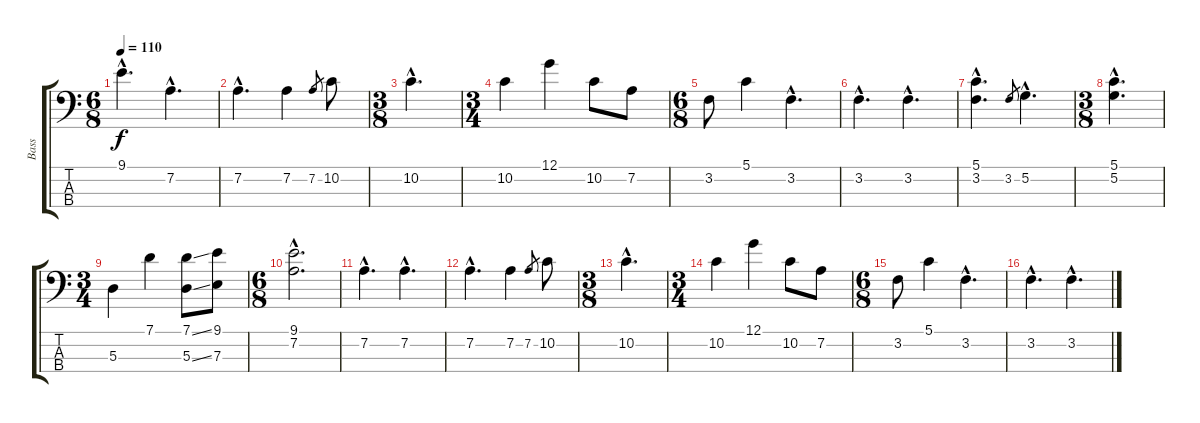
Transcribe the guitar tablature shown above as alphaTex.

\track ("Bass" "Bass") {instrument electricbasspick}
\staff {score tabs}
\tuning (G2 D2 A1 D1) {hide}
\ts (6 8)
\tempo 110
\clef f4
\ks c
9.1{hac t}.4{d dy f} 7.2{hac}.4{d} |
7.2{hac}.4{d} 7.2.4 7.2.8{gr} 10.2.8 |
\ts (3 8)
10.2{hac}.4{d} |
\ts (3 4)
10.2.4 12.1.4 10.2.8 7.2.8 |
\ts (6 8)
3.2.8 5.1.4 3.2{hac}.4{d} |
3.2{hac}.4{d} 3.2{hac}.4{d} |
(5.1{hac} 3.2{hac}).4{d} 3.2.8{gr} 5.2{hac}.4{d} |
\ts (3 8)
(5.1{hac} 5.2{hac}).4{d} |
\ts (3 4)
5.3.4 7.1.4 (7.1{ss} 5.3{ss}).8 (9.1 7.3).8 |
\ts (6 8)
(9.1{hac} 7.2{hac}).2{d} |
7.2{hac}.4{d} 7.2{hac}.4{d} |
7.2{hac}.4{d} 7.2.4 7.2.8{gr} 10.2.8 |
\ts (3 8)
10.2{hac}.4{d} |
\ts (3 4)
10.2.4 12.1.4 10.2.8 7.2.8 |
\ts (6 8)
3.2.8 5.1.4 3.2{hac}.4{d} |
3.2{hac}.4{d} 3.2{hac}.4{d}
